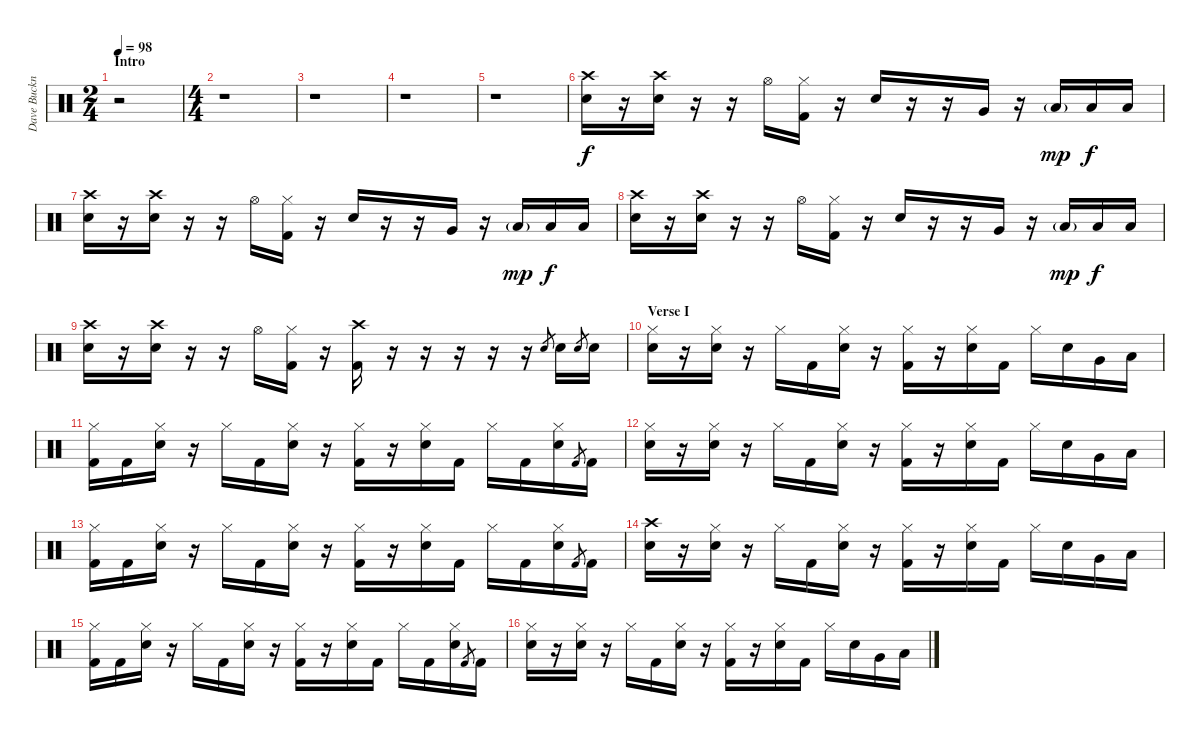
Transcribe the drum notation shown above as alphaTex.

\track ("Dave Buckner - Drums" "Dave Buckn") {instrument percussion}
\staff {score}
\articulation defaults
\ts (2 4)
\section ("" "Intro")
\tempo 98
\clef neutral
\ks c
r.2{dy f} |
\ts (4 4)
r.1 |
r.1 |
r.1 |
r.1 |
("Crash high (hit)" "Snare (hit) 2").16 r.16 ("Crash high (hit)" "Snare (hit) 2").16 r.16 r.16 "Hi-Hat (open)".16 ("Hi-Hat (closed)" "Kick (hit) 2").16 r.16 "Snare (hit) 2".16 r.16 r.16 "Very Low Tom (hit)".16 r.16 "Low Tom (hit)"{g}.16{dy mp} "Low Tom (hit)".16{dy f} "Low Tom (hit)".16 |
("Crash high (hit)" "Snare (hit) 2").16 r.16 ("Crash high (hit)" "Snare (hit) 2").16 r.16 r.16 "Hi-Hat (open)".16 ("Hi-Hat (closed)" "Kick (hit) 2").16 r.16 "Snare (hit) 2".16 r.16 r.16 "Very Low Tom (hit)".16 r.16 "Low Tom (hit)"{g}.16{dy mp} "Low Tom (hit)".16{dy f} "Low Tom (hit)".16 |
("Crash high (hit)" "Snare (hit) 2").16 r.16 ("Crash high (hit)" "Snare (hit) 2").16 r.16 r.16 "Hi-Hat (open)".16 ("Hi-Hat (closed)" "Kick (hit) 2").16 r.16 "Snare (hit) 2".16 r.16 r.16 "Very Low Tom (hit)".16 r.16 "Low Tom (hit)"{g}.16{dy mp} "Low Tom (hit)".16{dy f} "Low Tom (hit)".16 |
("Crash high (hit)" "Snare (hit) 2").16 r.16 ("Crash high (hit)" "Snare (hit) 2").16 r.16 r.16 "Hi-Hat (open)".16 ("Hi-Hat (closed)" "Kick (hit) 2").16 r.16 ("Crash high (hit)" "Kick (hit) 2").16 r.16 r.16 r.16 r.16 r.16 "Snare (hit) 2".8{gr} "Snare (hit) 2".16 "Snare (hit) 2".8{gr} "Snare (hit) 2".16 |
\section ("" "Verse I")
("Hi-Hat (closed)" "Snare (hit) 2").16 r.16 ("Hi-Hat (closed)" "Snare (hit) 2").16 r.16 "Hi-Hat (closed)".16 "Kick (hit) 2".16 ("Hi-Hat (closed)" "Snare (hit) 2").16 r.16 ("Hi-Hat (closed)" "Kick (hit) 2").16 r.16 ("Hi-Hat (closed)" "Snare (hit) 2").16 "Kick (hit) 2".16 "Hi-Hat (closed)".16 "Snare (hit) 2".16 "Very Low Tom (hit)".16 "Low Tom (hit)".16 |
("Hi-Hat (closed)" "Kick (hit) 2").16 "Kick (hit) 2".16 ("Hi-Hat (closed)" "Snare (hit) 2").16 r.16 "Hi-Hat (closed)".16 "Kick (hit) 2".16 ("Hi-Hat (closed)" "Snare (hit) 2").16 r.16 ("Hi-Hat (closed)" "Kick (hit) 2").16 r.16 ("Hi-Hat (closed)" "Snare (hit) 2").16 "Kick (hit) 2".16 "Hi-Hat (closed)".16 "Kick (hit) 2".16 ("Hi-Hat (closed)" "Snare (hit) 2").16 "Kick (hit) 2".8{gr} "Kick (hit) 2".16 |
("Hi-Hat (closed)" "Snare (hit) 2").16 r.16 ("Hi-Hat (closed)" "Snare (hit) 2").16 r.16 "Hi-Hat (closed)".16 "Kick (hit) 2".16 ("Hi-Hat (closed)" "Snare (hit) 2").16 r.16 ("Hi-Hat (closed)" "Kick (hit) 2").16 r.16 ("Hi-Hat (closed)" "Snare (hit) 2").16 "Kick (hit) 2".16 "Hi-Hat (closed)".16 "Snare (hit) 2".16 "Very Low Tom (hit)".16 "Low Tom (hit)".16 |
("Hi-Hat (closed)" "Kick (hit) 2").16 "Kick (hit) 2".16 ("Hi-Hat (closed)" "Snare (hit) 2").16 r.16 "Hi-Hat (closed)".16 "Kick (hit) 2".16 ("Hi-Hat (closed)" "Snare (hit) 2").16 r.16 ("Hi-Hat (closed)" "Kick (hit) 2").16 r.16 ("Hi-Hat (closed)" "Snare (hit) 2").16 "Kick (hit) 2".16 "Hi-Hat (closed)".16 "Kick (hit) 2".16 ("Hi-Hat (closed)" "Snare (hit) 2").16 "Kick (hit) 2".8{gr} "Kick (hit) 2".16 |
("Crash high (hit)" "Snare (hit) 2").16 r.16 ("Hi-Hat (closed)" "Snare (hit) 2").16 r.16 "Hi-Hat (closed)".16 "Kick (hit) 2".16 ("Hi-Hat (closed)" "Snare (hit) 2").16 r.16 ("Hi-Hat (closed)" "Kick (hit) 2").16 r.16 ("Hi-Hat (closed)" "Snare (hit) 2").16 "Kick (hit) 2".16 "Hi-Hat (closed)".16 "Snare (hit) 2".16 "Very Low Tom (hit)".16 "Low Tom (hit)".16 |
("Hi-Hat (closed)" "Kick (hit) 2").16 "Kick (hit) 2".16 ("Hi-Hat (closed)" "Snare (hit) 2").16 r.16 "Hi-Hat (closed)".16 "Kick (hit) 2".16 ("Hi-Hat (closed)" "Snare (hit) 2").16 r.16 ("Hi-Hat (closed)" "Kick (hit) 2").16 r.16 ("Hi-Hat (closed)" "Snare (hit) 2").16 "Kick (hit) 2".16 "Hi-Hat (closed)".16 "Kick (hit) 2".16 ("Hi-Hat (closed)" "Snare (hit) 2").16 "Kick (hit) 2".8{gr} "Kick (hit) 2".16 |
("Hi-Hat (closed)" "Snare (hit) 2").16 r.16 ("Hi-Hat (closed)" "Snare (hit) 2").16 r.16 "Hi-Hat (closed)".16 "Kick (hit) 2".16 ("Hi-Hat (closed)" "Snare (hit) 2").16 r.16 ("Hi-Hat (closed)" "Kick (hit) 2").16 r.16 ("Hi-Hat (closed)" "Snare (hit) 2").16 "Kick (hit) 2".16 "Hi-Hat (closed)".16 "Snare (hit) 2".16 "Very Low Tom (hit)".16 "Low Tom (hit)".16
